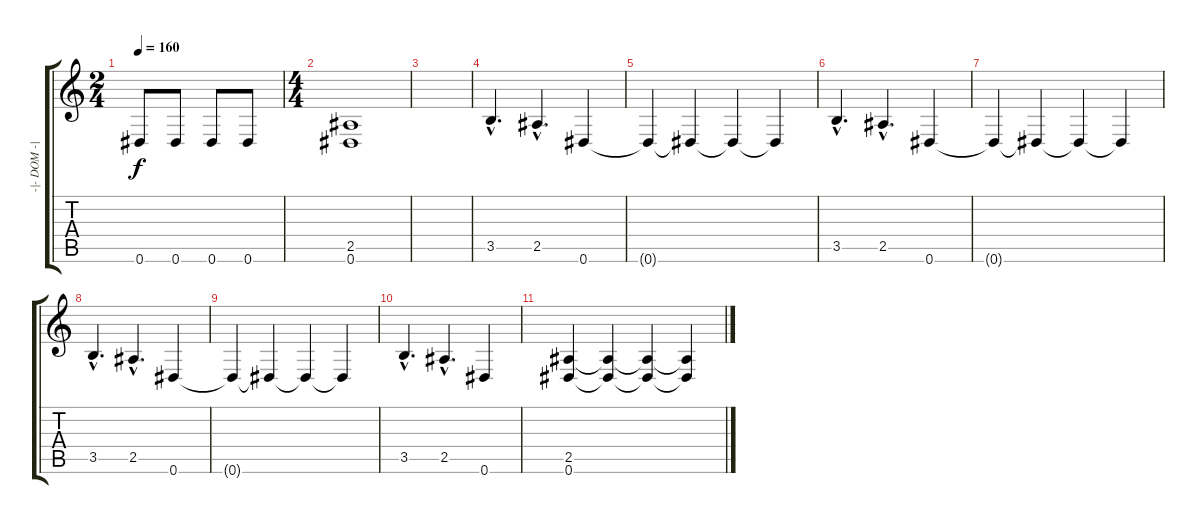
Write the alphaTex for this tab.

\track ("-|- DOM -|-" "-|- DOM -|") {instrument overdrivenguitar}
\staff {score tabs}
\tuning (Eb4 Bb3 Gb3 Db3 Ab2 Eb2) {hide}
\ts (2 4)
\tempo 160
\clef g2
\ks c
0.6.8{dy f} 0.6.8 0.6.8 0.6.8 |
\ts (4 4)
(2.5 0.6).1 |
|
3.5{hac}.4{d} 2.5{hac}.4{d} 0.6.4 |
0.6{t}.4 0.6{t}.4 0.6{t}.4 0.6{t}.4 |
3.5{hac}.4{d} 2.5{hac}.4{d} 0.6.4 |
0.6{t}.4 0.6{t}.4 0.6{t}.4 0.6{t}.4 |
3.5{hac}.4{d} 2.5{hac}.4{d} 0.6.4 |
0.6{t}.4 0.6{t}.4 0.6{t}.4 0.6{t}.4 |
3.5{hac}.4{d} 2.5{hac}.4{d} 0.6.4 |
(2.5 0.6).4 (2.5{t} 0.6{t}).4 (2.5{t} 0.6{t}).4 (2.5{t} 0.6{t}).4
